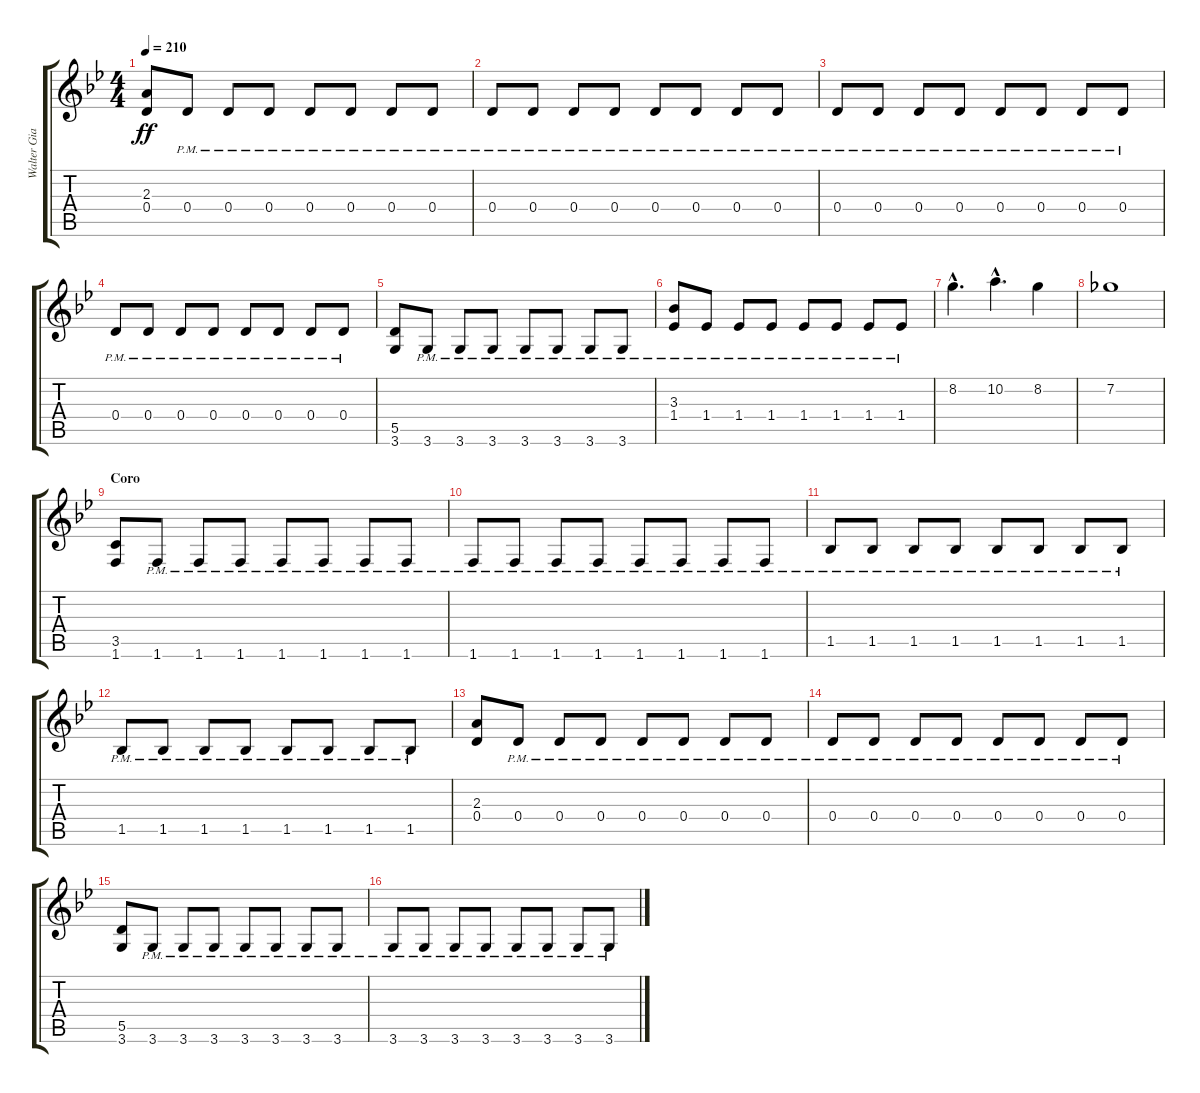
\track ("Walter Giardino" "Walter Gia") {instrument overdrivenguitar}
\staff {score tabs}
\tuning (E4 B3 G3 D3 A2 E2) {hide}
\ts (4 4)
\tempo 210
\clef g2
\ks gminor
(2.3 0.4).8{dy ff balance 16} 0.4{pm}.8 0.4{pm}.8 0.4{pm}.8 0.4{pm}.8 0.4{pm}.8 0.4{pm}.8 0.4{pm}.8 |
0.4{pm}.8 0.4{pm}.8 0.4{pm}.8 0.4{pm}.8 0.4{pm}.8 0.4{pm}.8 0.4{pm}.8 0.4{pm}.8 |
0.4{pm}.8 0.4{pm}.8 0.4{pm}.8 0.4{pm}.8 0.4{pm}.8 0.4{pm}.8 0.4{pm}.8 0.4{pm}.8 |
0.4{pm}.8 0.4{pm}.8 0.4{pm}.8 0.4{pm}.8 0.4{pm}.8 0.4{pm}.8 0.4{pm}.8 0.4{pm}.8 |
(5.5 3.6).8 3.6{pm}.8 3.6{pm}.8 3.6{pm}.8 3.6{pm}.8 3.6{pm}.8 3.6{pm}.8 3.6{pm}.8 |
(3.3{pm} 1.4{pm}).8 1.4{pm}.8 1.4{pm}.8 1.4{pm}.8 1.4{pm}.8 1.4{pm}.8 1.4{pm}.8 1.4{pm}.8 |
8.2{hac}.4{d balance 8} 10.2{hac}.4{d} 8.2.4 |
7.2.1 |
\section ("" "Coro")
(3.5 1.6).8{balance 16} 1.6{pm}.8 1.6{pm}.8 1.6{pm}.8 1.6{pm}.8 1.6{pm}.8 1.6{pm}.8 1.6{pm}.8 |
1.6{pm}.8 1.6{pm}.8 1.6{pm}.8 1.6{pm}.8 1.6{pm}.8 1.6{pm}.8 1.6{pm}.8 1.6{pm}.8 |
1.5{pm}.8 1.5{pm}.8 1.5{pm}.8 1.5{pm}.8 1.5{pm}.8 1.5{pm}.8 1.5{pm}.8 1.5{pm}.8 |
1.5{pm}.8 1.5{pm}.8 1.5{pm}.8 1.5{pm}.8 1.5{pm}.8 1.5{pm}.8 1.5{pm}.8 1.5{pm}.8 |
(2.3 0.4).8 0.4{pm}.8 0.4{pm}.8 0.4{pm}.8 0.4{pm}.8 0.4{pm}.8 0.4{pm}.8 0.4{pm}.8 |
0.4{pm}.8 0.4{pm}.8 0.4{pm}.8 0.4{pm}.8 0.4{pm}.8 0.4{pm}.8 0.4{pm}.8 0.4{pm}.8 |
(5.5 3.6).8 3.6{pm}.8 3.6{pm}.8 3.6{pm}.8 3.6{pm}.8 3.6{pm}.8 3.6{pm}.8 3.6{pm}.8 |
3.6{pm}.8 3.6{pm}.8 3.6{pm}.8 3.6{pm}.8 3.6{pm}.8 3.6{pm}.8 3.6{pm}.8 3.6{pm}.8
